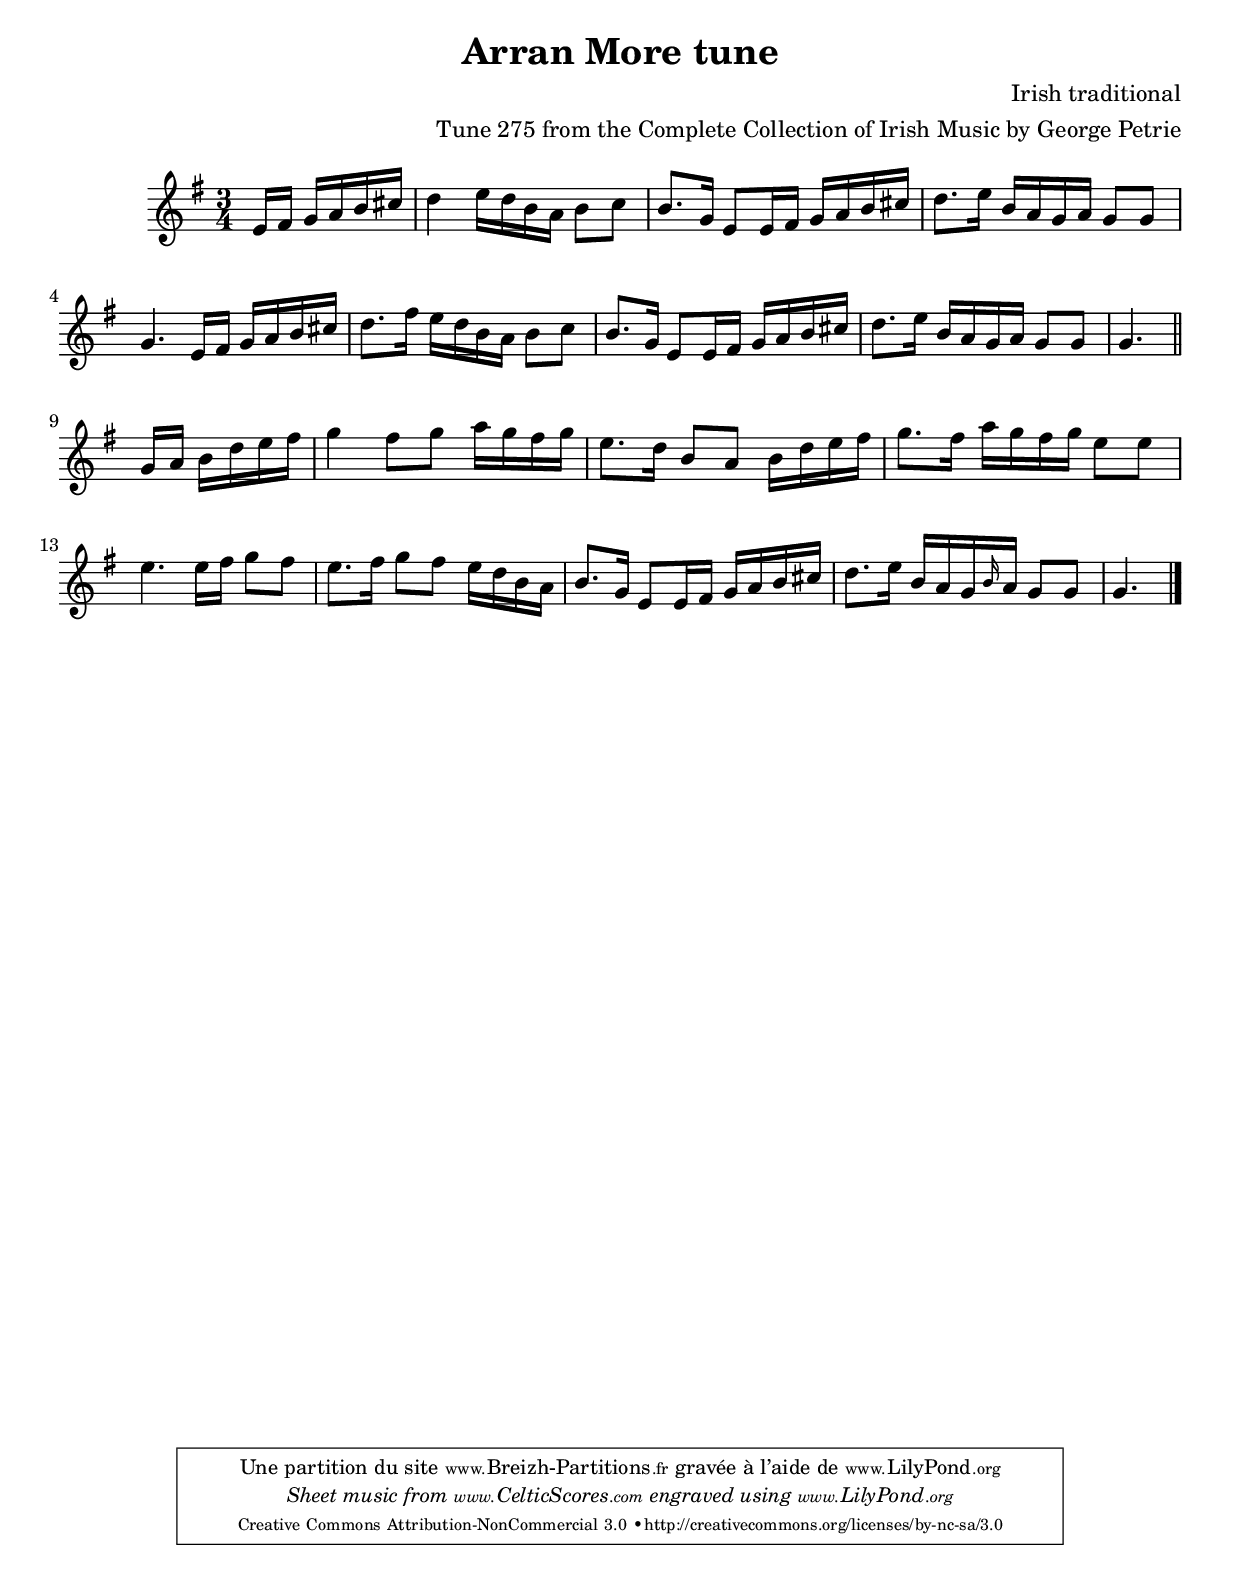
% Noted by George Petrie, LL.D., R.H.A. (1789−1866)
% Edited from the original manuscripts by Charles Villiers Standford (1902)
% Transcripted by Breizh Partitions (2013)
% http://www.breizh-partitions.fr

\version "2.14.2"

\paper {
	top-margin = 2 \cm
	bottom-margin = 2 \cm
}

\header {
title = "Arran More tune"
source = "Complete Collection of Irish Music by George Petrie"
arranger = "Tune 275 from the Complete Collection of Irish Music by George Petrie"
% instrument = "Fiddle"
composer = "Irish traditional"
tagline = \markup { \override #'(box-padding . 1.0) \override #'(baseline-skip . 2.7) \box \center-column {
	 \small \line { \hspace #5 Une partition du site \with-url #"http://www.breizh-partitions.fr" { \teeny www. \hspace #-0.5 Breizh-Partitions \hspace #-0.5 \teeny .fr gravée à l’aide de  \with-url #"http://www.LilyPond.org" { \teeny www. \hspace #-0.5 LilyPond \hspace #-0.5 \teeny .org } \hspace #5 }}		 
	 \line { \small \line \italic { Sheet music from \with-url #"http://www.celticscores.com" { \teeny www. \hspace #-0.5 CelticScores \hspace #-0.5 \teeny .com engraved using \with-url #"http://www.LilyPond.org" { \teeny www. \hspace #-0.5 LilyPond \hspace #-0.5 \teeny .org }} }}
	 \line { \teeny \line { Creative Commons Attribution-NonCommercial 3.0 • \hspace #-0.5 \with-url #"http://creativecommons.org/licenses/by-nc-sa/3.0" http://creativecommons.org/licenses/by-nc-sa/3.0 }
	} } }
}


main = {
 	\tempo 4 = 80
  	\tempo "Andante"
 	\once \override Score.MetronomeMark #'transparent = ##t

	
	 \partial 4. e16 fis g a b cis'
	|
         d'4 e'16 d' b a b8 c' 
        |
         b8. g16 e8 e16 fis g a b cis'
        |
         d'8. e'16 b a g a g8 g
        |
        
         g4. e16 fis g a b cis'
        |
         d'8. fis'16 e'16 d' b a b8 c' 
        |
         b8. g16 e8 e16 fis g a b cis'
        |
         d'8. e'16 b a g a g8 [g]
        |
        \partial 4. g4.
        \bar "||"
        \break
        
         \partial 4. g16 a b d' e' fis' 
        |
         g'4 fis'8 g' a'16 g' fis' g'
        |
         e'8. d'16 b8 a b16 d' e' fis' 
        |
         g'8. fis'16 a'16 g' fis' g' e'8 e'
        |

         e'4. e'16 fis' g'8 fis'
        |
         e'8. fis'16 g'8 fis' e'16 d' b a
        |
         b8. g16 e8 e16 fis g a b cis'
        |
         d'8. e'16 b a g \grace{b} a g8 [g]
        |
        \partial 4. g4.
         
	\bar "|."
	
}



\score  {
\new Staff  <<
    \time 3/4  
    \clef "G"
    \key g \major
    \set Staff.midiInstrument = "violin"
	\transpose a a'{
    \main
}


>>

\layout  { }
\midi  { }
}
